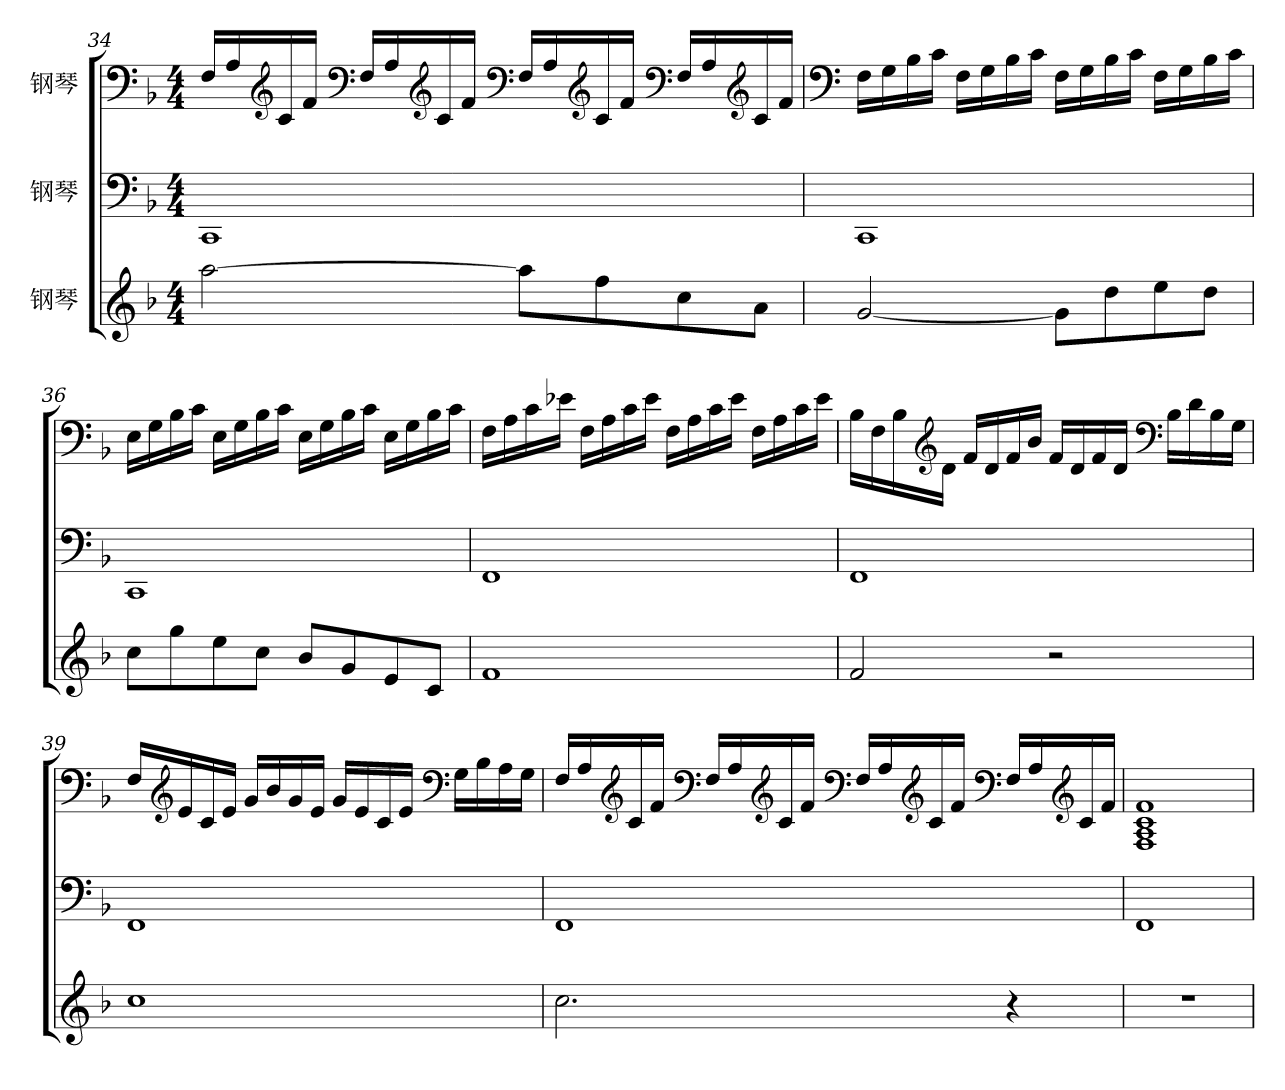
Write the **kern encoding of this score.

**kern	**kern	**kern
*part3	*part2	*part1
*staff3	*staff2	*staff1
*I"钢琴	*I"钢琴	*I"钢琴
!!LO:PB:g=z
*clefG2	*clefF4	*clefF4
*k[b-]	*k[b-]	*k[b-]
*M4/4	*M4/4	*M4/4
=34	=34	=34
[2aa\	1CC	16F/LL
.	.	16A/
*	*	*clefG2
.	.	16c/
.	.	16f/JJ
*	*	*clefF4
.	.	16F/LL
.	.	16A/
*	*	*clefG2
.	.	16c/
.	.	16f/JJ
*	*	*clefF4
8aa\L]	.	16F/LL
.	.	16A/
*	*	*clefG2
8ff\	.	16c/
.	.	16f/JJ
*	*	*clefF4
8cc\	.	16F/LL
.	.	16A/
*	*	*clefG2
8a\J	.	16c/
.	.	16f/JJ
=35	=35	=35
*	*	*clefF4
[2g/	1CC	16F\LL
.	.	16G\
.	.	16B-\
.	.	16c\JJ
.	.	16F\LL
.	.	16G\
.	.	16B-\
.	.	16c\JJ
8g\L]	.	16F\LL
.	.	16G\
8dd\	.	16B-\
.	.	16c\JJ
8ee\	.	16F\LL
.	.	16G\
8dd\J	.	16B-\
.	.	16c\JJ
!!LO:LB:g=z
=36	=36	=36
8cc\L	1CC	16E\LL
.	.	16G\
8gg\	.	16B-\
.	.	16c\JJ
8ee\	.	16E\LL
.	.	16G\
8cc\J	.	16B-\
.	.	16c\JJ
8b-/L	.	16E\LL
.	.	16G\
8g/	.	16B-\
.	.	16c\JJ
8e/	.	16E\LL
.	.	16G\
8c/J	.	16B-\
.	.	16c\JJ
=37	=37	=37
1f	1FF	16F\LL
.	.	16A\
.	.	16c\
.	.	16e-X\JJ
.	.	16F\LL
.	.	16A\
.	.	16c\
.	.	16e-\JJ
.	.	16F\LL
.	.	16A\
.	.	16c\
.	.	16e-\JJ
.	.	16F\LL
.	.	16A\
.	.	16c\
.	.	16e-\JJ
!!LO:LB:g=z
=38	=38	=38
2f/	1FF	16B-\LL
.	.	16F\
.	.	16B-\
*	*	*clefG2
.	.	16d\JJ
.	.	16f/LL
.	.	16d/
.	.	16f/
.	.	16b-/JJ
2r	.	16f/LL
.	.	16d/
.	.	16f/
.	.	16d/JJ
*	*	*clefF4
.	.	16B-\LL
.	.	16d\
.	.	16B-\
.	.	16G\JJ
=39	=39	=39
1cc	1FF	16F/LL
*	*	*clefG2
.	.	16e/
.	.	16c/
.	.	16e/JJ
.	.	16g/LL
.	.	16b-/
.	.	16g/
.	.	16e/JJ
.	.	16g/LL
.	.	16e/
.	.	16c/
.	.	16e/JJ
*	*	*clefF4
.	.	16G\LL
.	.	16B-\
.	.	16A\
.	.	16G\JJ
!!LO:LB:g=z
=40	=40	=40
2.cc\	1FF	16F/LL
.	.	16A/
*	*	*clefG2
.	.	16c/
.	.	16f/JJ
*	*	*clefF4
.	.	16F/LL
.	.	16A/
*	*	*clefG2
.	.	16c/
.	.	16f/JJ
*	*	*clefF4
.	.	16F/LL
.	.	16A/
*	*	*clefG2
.	.	16c/
.	.	16f/JJ
*	*	*clefF4
4r	.	16F/LL
.	.	16A/
*	*	*clefG2
.	.	16c/
.	.	16f/JJ
=41	=41	=41
1r	1FF	1F 1A 1c 1f
=	=	=
*-	*-	*-
